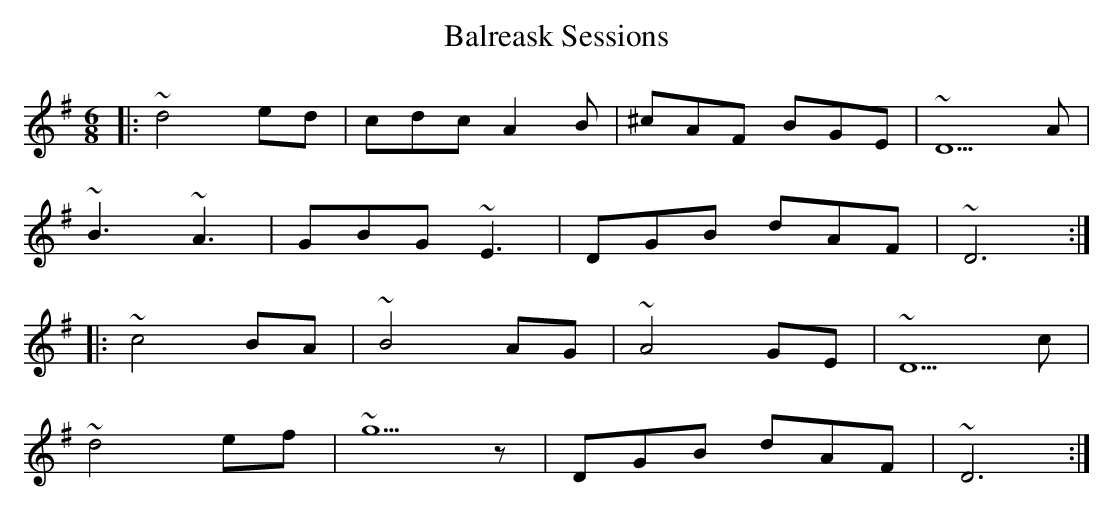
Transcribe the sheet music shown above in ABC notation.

X:1
T: Balreask Sessions
M: 6/8
L: 1/8
K: Gmaj
|: ~d4 ed | cdc A2 B | ^cAF BGE | ~D5 A |
~B3 ~A3 | GBG ~E3 | DGB dAF | ~D6 :|
|: ~c4 BA | ~B4 AG | ~A4 GE | ~D5 c|
~d4 ef | ~g5 z | DGB dAF | ~D6 :|
